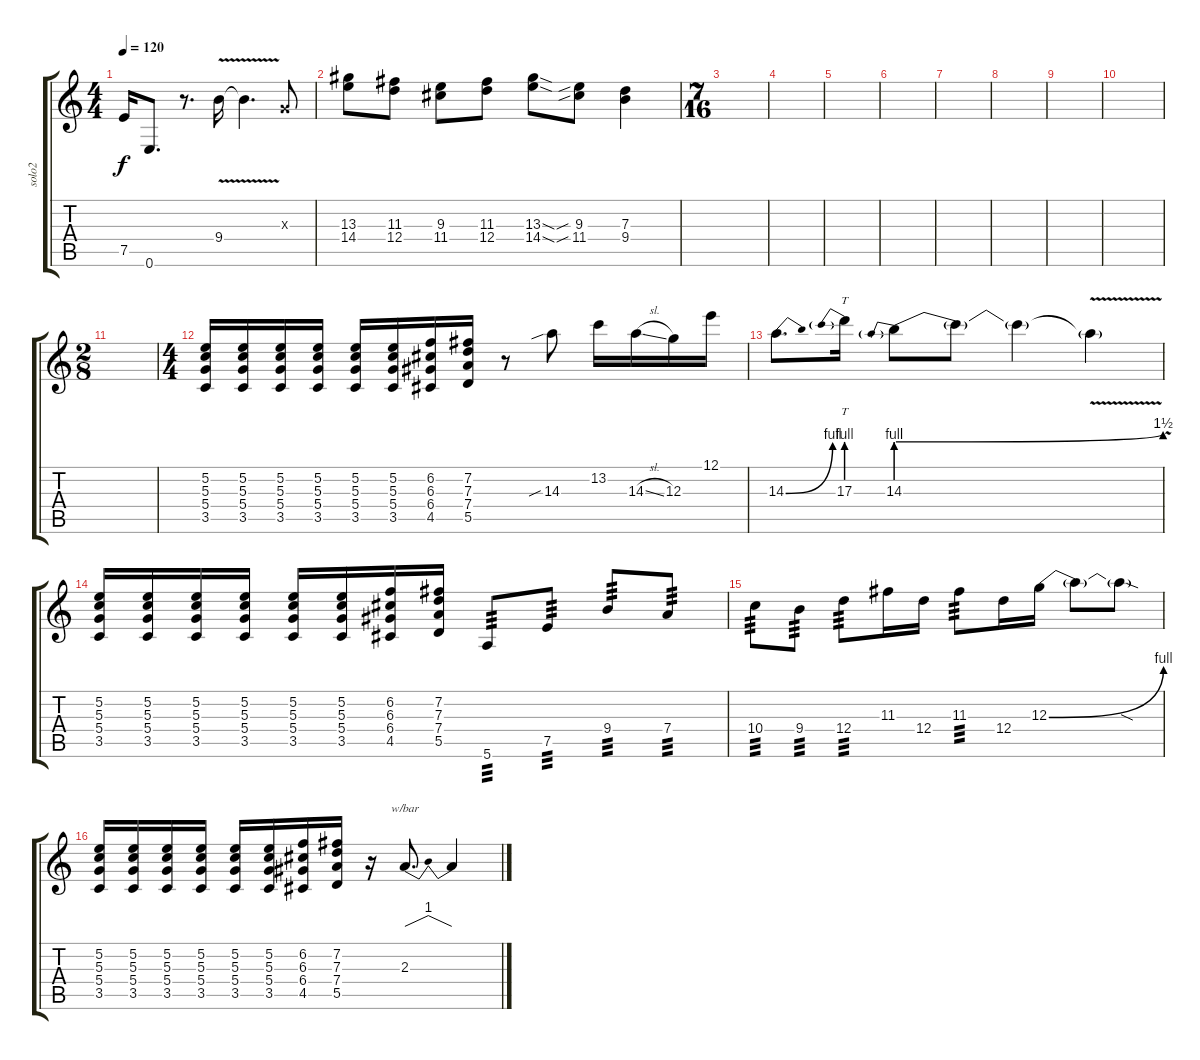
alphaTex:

\track ("solo2" "solo2") {instrument distortionguitar}
\staff {score tabs}
\tuning (E4 B3 G3 D3 A2 E2) {hide}
\ts (4 4)
\tempo 120
\clef g2
\ks c
7.5.16{dy f} 0.6.8{d} r.8{d} 9.4{v}.16 9.4{t}.4{d} 0.3{x}.8 |
(13.3 14.4).8 (11.3 12.4).8 (9.3 11.4).8 (11.3 12.4).8 (13.3{sod} 14.4{sod}).8 (9.3{sib} 11.4{sib}).8 (7.3 9.4).4 |
\ts (7 16)
|
|
|
|
|
|
|
|
\ts (2 8)
|
\ts (4 4)
(5.2 5.3 5.4 3.5).16 (5.2 5.3 5.4 3.5).16 (5.2 5.3 5.4 3.5).16 (5.2 5.3 5.4 3.5).16 (5.2 5.3 5.4 3.5).16 (5.2 5.3 5.4 3.5).16 (6.2 6.3 6.4 4.5).16 (7.2 7.3 7.4 5.5).16 r.8 14.3{sib}.8 13.2.16 14.3{sl}.16 12.3.16 12.1.16 |
14.3{be (bend 0 0 60 4)}.8{d} 17.3{be (prebend 0 4 60 4)}.16{tt} 14.3{be (prebendbend 0 4 60 6)}.8 14.3{t}.8 14.3{t}.4 14.3{v t}.4 |
(5.2 5.3 5.4 3.5).16 (5.2 5.3 5.4 3.5).16 (5.2 5.3 5.4 3.5).16 (5.2 5.3 5.4 3.5).16 (5.2 5.3 5.4 3.5).16 (5.2 5.3 5.4 3.5).16 (6.2 6.3 6.4 4.5).16 (7.2 7.3 7.4 5.5).16 5.6.8{tp 3} 7.5.8{tp 3} 9.4.8{tp 3} 7.4.8{tp 3} |
10.4.8{tp 3} 9.4.8{tp 3} 12.4.8{tp 3} 11.3.16 12.4.16 11.3.8{tp 3} 12.4.16 12.3{be (bend 0 0 60 4)}.16 12.3{t}.8 12.3{sod t}.8 |
(5.2 5.3 5.4 3.5).16 (5.2 5.3 5.4 3.5).16 (5.2 5.3 5.4 3.5).16 (5.2 5.3 5.4 3.5).16 (5.2 5.3 5.4 3.5).16 (5.2 5.3 5.4 3.5).16 (6.2 6.3 6.4 4.5).16 (7.2 7.3 7.4 5.5).16 r.16 2.3.8{d tbe (dip default 0 0 30 4 60 0)} 2.3{t}.4
